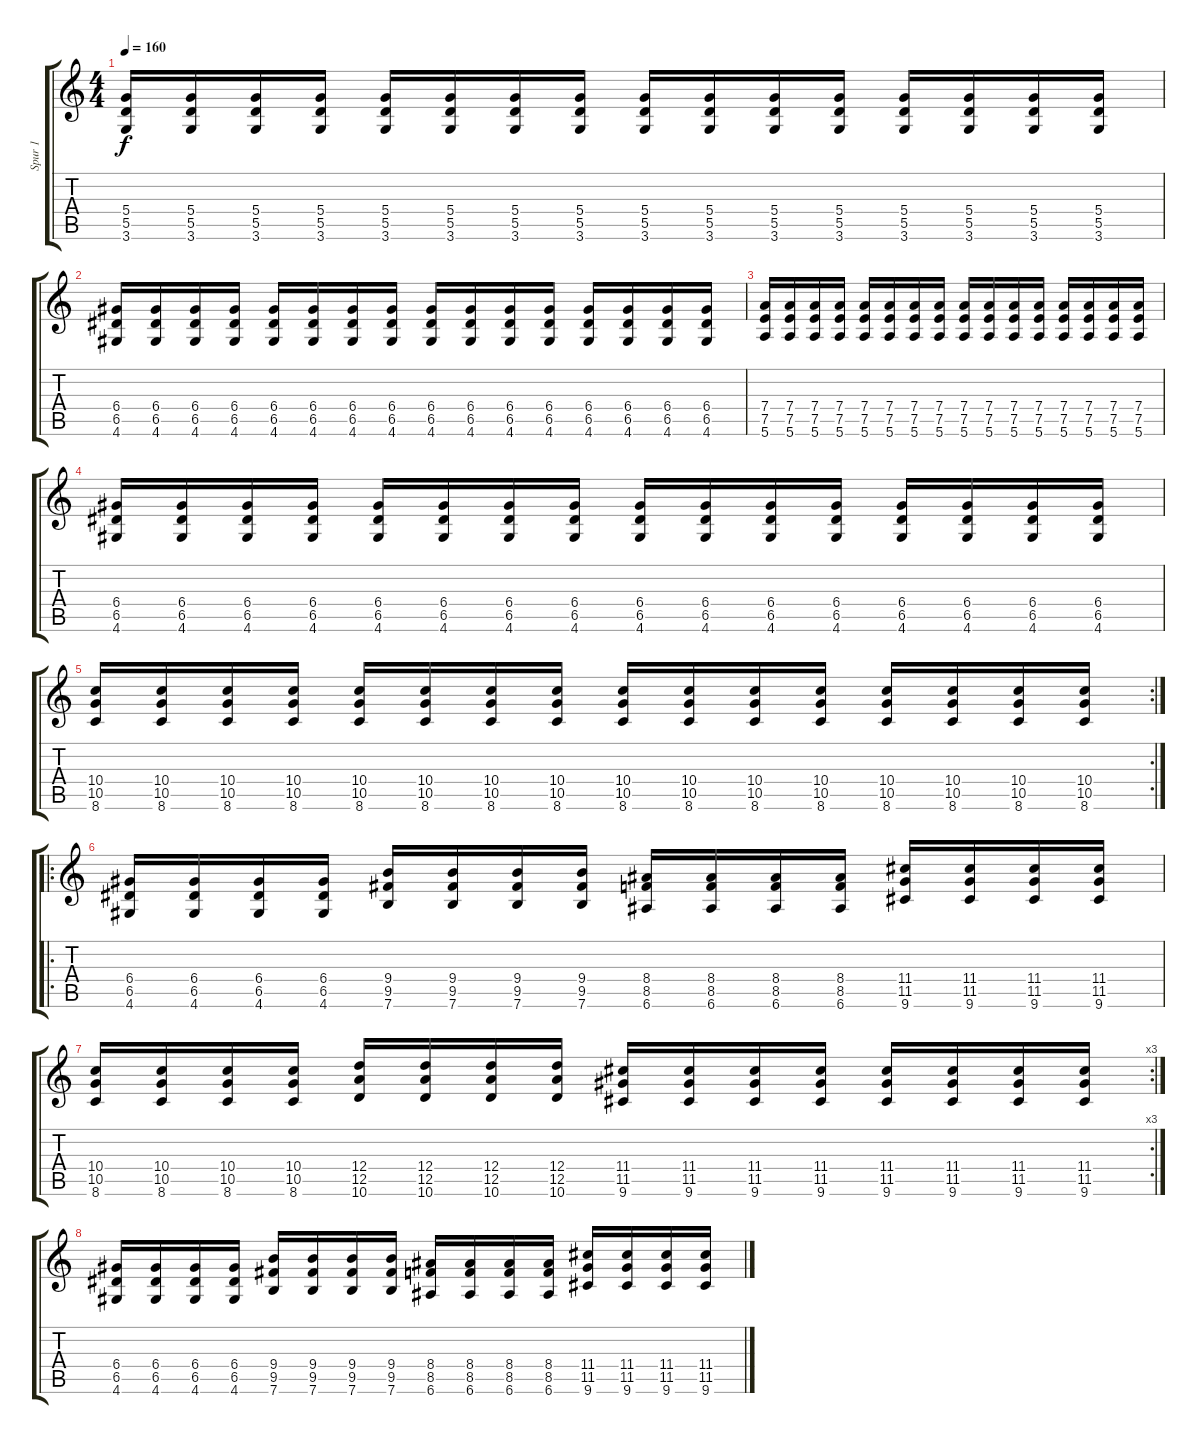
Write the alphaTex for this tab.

\track ("Spur 1" "Spur 1") {instrument distortionguitar}
\staff {score tabs}
\tuning (E4 B3 G3 D3 A2 E2) {hide}
\ts (4 4)
\tempo 160
\clef g2
\ks c
(5.4 5.5 3.6).16{dy f} (5.4 5.5 3.6).16 (5.4 5.5 3.6).16 (5.4 5.5 3.6).16 (5.4 5.5 3.6).16 (5.4 5.5 3.6).16 (5.4 5.5 3.6).16 (5.4 5.5 3.6).16 (5.4 5.5 3.6).16 (5.4 5.5 3.6).16 (5.4 5.5 3.6).16 (5.4 5.5 3.6).16 (5.4 5.5 3.6).16 (5.4 5.5 3.6).16 (5.4 5.5 3.6).16 (5.4 5.5 3.6).16 |
(6.4 6.5 4.6).16 (6.4 6.5 4.6).16 (6.4 6.5 4.6).16 (6.4 6.5 4.6).16 (6.4 6.5 4.6).16 (6.4 6.5 4.6).16 (6.4 6.5 4.6).16 (6.4 6.5 4.6).16 (6.4 6.5 4.6).16 (6.4 6.5 4.6).16 (6.4 6.5 4.6).16 (6.4 6.5 4.6).16 (6.4 6.5 4.6).16 (6.4 6.5 4.6).16 (6.4 6.5 4.6).16 (6.4 6.5 4.6).16 |
(7.4 7.5 5.6).16 (7.4 7.5 5.6).16 (7.4 7.5 5.6).16 (7.4 7.5 5.6).16 (7.4 7.5 5.6).16 (7.4 7.5 5.6).16 (7.4 7.5 5.6).16 (7.4 7.5 5.6).16 (7.4 7.5 5.6).16 (7.4 7.5 5.6).16 (7.4 7.5 5.6).16 (7.4 7.5 5.6).16 (7.4 7.5 5.6).16 (7.4 7.5 5.6).16 (7.4 7.5 5.6).16 (7.4 7.5 5.6).16 |
(6.4 6.5 4.6).16 (6.4 6.5 4.6).16 (6.4 6.5 4.6).16 (6.4 6.5 4.6).16 (6.4 6.5 4.6).16 (6.4 6.5 4.6).16 (6.4 6.5 4.6).16 (6.4 6.5 4.6).16 (6.4 6.5 4.6).16 (6.4 6.5 4.6).16 (6.4 6.5 4.6).16 (6.4 6.5 4.6).16 (6.4 6.5 4.6).16 (6.4 6.5 4.6).16 (6.4 6.5 4.6).16 (6.4 6.5 4.6).16 |
\rc 2
(10.4 10.5 8.6).16 (10.4 10.5 8.6).16 (10.4 10.5 8.6).16 (10.4 10.5 8.6).16 (10.4 10.5 8.6).16 (10.4 10.5 8.6).16 (10.4 10.5 8.6).16 (10.4 10.5 8.6).16 (10.4 10.5 8.6).16 (10.4 10.5 8.6).16 (10.4 10.5 8.6).16 (10.4 10.5 8.6).16 (10.4 10.5 8.6).16 (10.4 10.5 8.6).16 (10.4 10.5 8.6).16 (10.4 10.5 8.6).16 |
\ro
(6.4 6.5 4.6).16 (6.4 6.5 4.6).16 (6.4 6.5 4.6).16 (6.4 6.5 4.6).16 (9.4 9.5 7.6).16 (9.4 9.5 7.6).16 (9.4 9.5 7.6).16 (9.4 9.5 7.6).16 (8.4 8.5 6.6).16 (8.4 8.5 6.6).16 (8.4 8.5 6.6).16 (8.4 8.5 6.6).16 (11.4 11.5 9.6).16 (11.4 11.5 9.6).16 (11.4 11.5 9.6).16 (11.4 11.5 9.6).16 |
\rc 3
(10.4 10.5 8.6).16 (10.4 10.5 8.6).16 (10.4 10.5 8.6).16 (10.4 10.5 8.6).16 (12.4 12.5 10.6).16 (12.4 12.5 10.6).16 (12.4 12.5 10.6).16 (12.4 12.5 10.6).16 (11.4 11.5 9.6).16 (11.4 11.5 9.6).16 (11.4 11.5 9.6).16 (11.4 11.5 9.6).16 (11.4 11.5 9.6).16 (11.4 11.5 9.6).16 (11.4 11.5 9.6).16 (11.4 11.5 9.6).16 |
(6.4 6.5 4.6).16 (6.4 6.5 4.6).16 (6.4 6.5 4.6).16 (6.4 6.5 4.6).16 (9.4 9.5 7.6).16 (9.4 9.5 7.6).16 (9.4 9.5 7.6).16 (9.4 9.5 7.6).16 (8.4 8.5 6.6).16 (8.4 8.5 6.6).16 (8.4 8.5 6.6).16 (8.4 8.5 6.6).16 (11.4 11.5 9.6).16 (11.4 11.5 9.6).16 (11.4 11.5 9.6).16 (11.4 11.5 9.6).16
